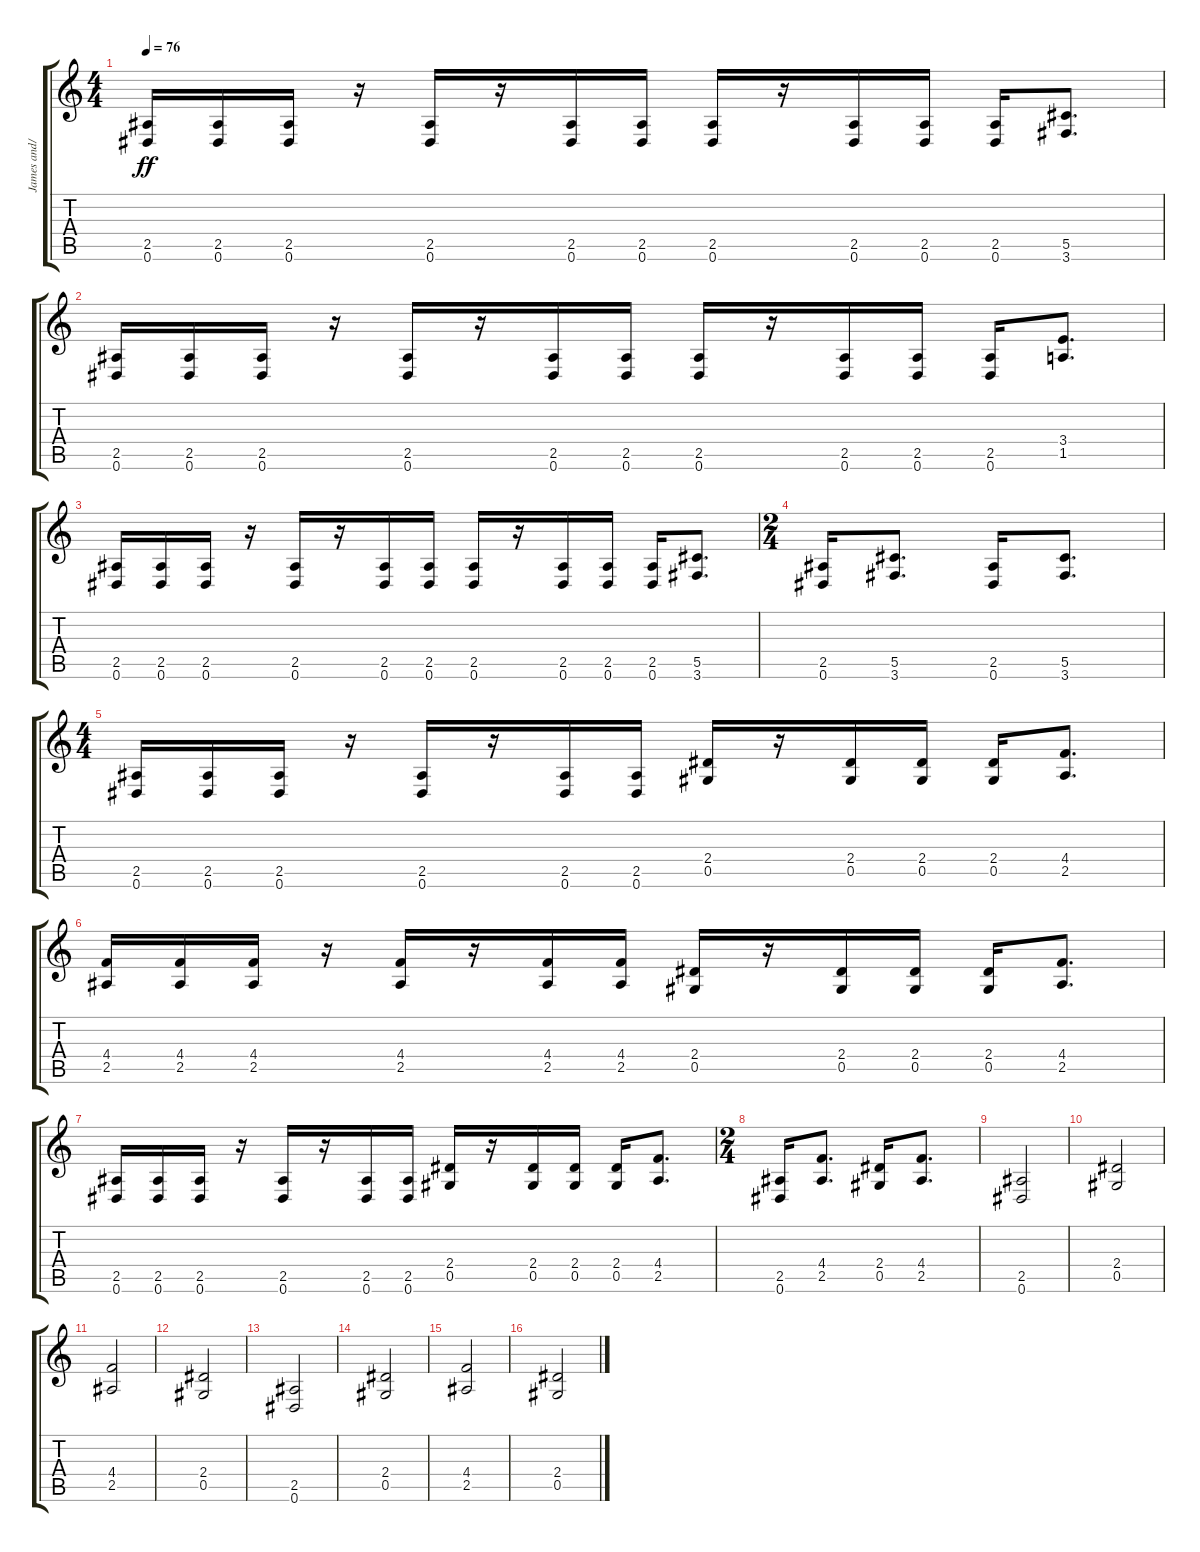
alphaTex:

\track ("James and/or Kirk" "James and/") {instrument distortionguitar}
\staff {score tabs}
\tuning (Eb4 Bb3 Gb3 Db3 Ab2 Eb2) {hide}
\ts (4 4)
\tempo 76
\clef g2
\ks c
(2.5 0.6).16{dy ff} (2.5 0.6).16 (2.5 0.6).16 r.16 (2.5 0.6).16 r.16 (2.5 0.6).16 (2.5 0.6).16 (2.5 0.6).16 r.16 (2.5 0.6).16 (2.5 0.6).16 (2.5 0.6).16 (5.5 3.6).8{d} |
(2.5 0.6).16 (2.5 0.6).16 (2.5 0.6).16 r.16 (2.5 0.6).16 r.16 (2.5 0.6).16 (2.5 0.6).16 (2.5 0.6).16 r.16 (2.5 0.6).16 (2.5 0.6).16 (2.5 0.6).16 (3.4 1.5).8{d} |
(2.5 0.6).16 (2.5 0.6).16 (2.5 0.6).16 r.16 (2.5 0.6).16 r.16 (2.5 0.6).16 (2.5 0.6).16 (2.5 0.6).16 r.16 (2.5 0.6).16 (2.5 0.6).16 (2.5 0.6).16 (5.5 3.6).8{d} |
\ts (2 4)
(2.5 0.6).16 (5.5 3.6).8{d} (2.5 0.6).16 (5.5 3.6).8{d} |
\ts (4 4)
(2.5 0.6).16 (2.5 0.6).16 (2.5 0.6).16 r.16 (2.5 0.6).16 r.16 (2.5 0.6).16 (2.5 0.6).16 (2.4 0.5).16 r.16 (2.4 0.5).16 (2.4 0.5).16 (2.4 0.5).16 (4.4 2.5).8{d} |
(4.4 2.5).16 (4.4 2.5).16 (4.4 2.5).16 r.16 (4.4 2.5).16 r.16 (4.4 2.5).16 (4.4 2.5).16 (2.4 0.5).16 r.16 (2.4 0.5).16 (2.4 0.5).16 (2.4 0.5).16 (4.4 2.5).8{d} |
(2.5 0.6).16 (2.5 0.6).16 (2.5 0.6).16 r.16 (2.5 0.6).16 r.16 (2.5 0.6).16 (2.5 0.6).16 (2.4 0.5).16 r.16 (2.4 0.5).16 (2.4 0.5).16 (2.4 0.5).16 (4.4 2.5).8{d} |
\ts (2 4)
(2.5 0.6).16 (4.4 2.5).8{d} (2.4 0.5).16 (4.4 2.5).8{d} |
(2.5 0.6).2 |
(2.4 0.5).2 |
(4.4 2.5).2 |
(2.4 0.5).2 |
(2.5 0.6).2 |
(2.4 0.5).2 |
(4.4 2.5).2 |
(2.4 0.5).2
